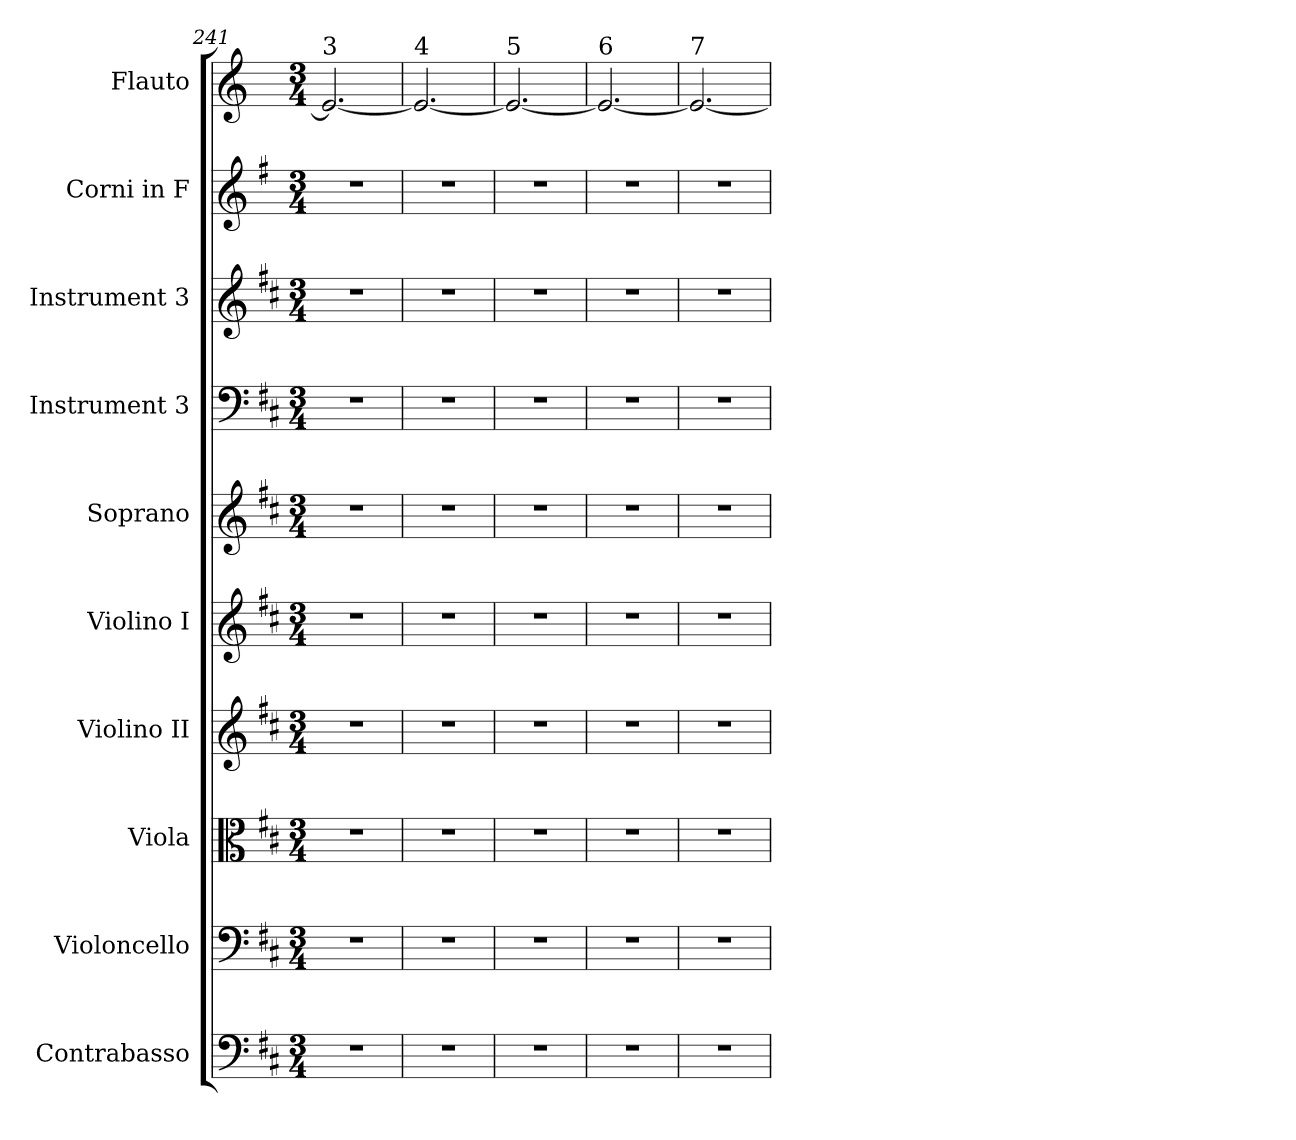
**kern	**kern	**kern	**kern	**kern	**kern	**kern	**kern	**kern	**kern
*part10	*part9	*part8	*part7	*part6	*part5	*part4	*part3	*part2	*part1
*staff10	*staff9	*staff8	*staff7	*staff6	*staff5	*staff4	*staff3	*staff2	*staff1
*I"Contrabasso	*I"Violoncello	*I"Viola	*I"Violino II	*I"Violino I	*I"Soprano	*I"Instrument 3	*I"Instrument 3	*I"Corni in F	*I"Flauto
*I'Cb.	*I'Vc.	*I'Vla.	*I'Vln. II	*I'Vln. I	*I'S	*	*	*I'Cor.	*I'Fl.
*clefF4	*clefF4	*clefC3	*clefG2	*clefG2	*clefG2	*clefF4	*clefG2	*clefG2	*clefG2
*ITrd1c2	*ITrd1c2	*ITrd1c2	*ITrd1c2	*ITrd1c2	*ITrd1c2	*ITrd1c2	*ITrd1c2	*ITrd4c7	*ITrd1c2
*k[]	*k[]	*k[]	*k[]	*k[]	*k[]	*k[]	*k[]	*k[]	*k[b-e-]
*C:	*C:	*C:	*C:	*C:	*C:	*C:	*C:	*C:	*B-:
*M3/4	*M3/4	*M3/4	*M3/4	*M3/4	*M3/4	*M3/4	*M3/4	*M3/4	*M3/4
=241	=241	=241	=241	=241	=241	=241	=241	=241	=241
!	!	!	!	!	!	!	!	!	!LO:TX:a:t=3
2.r	2.r	2.r	2.r	2.r	2.r	2.r	2.r	2.r	2.d/_<
!!LO:LB:g=z
=242	=242	=242	=242	=242	=242	=242	=242	=242	=242
!	!	!	!	!	!	!	!	!	!LO:TX:a:t=4
2.r	2.r	2.r	2.r	2.r	2.r	2.r	2.r	2.r	2.d/_<
=243	=243	=243	=243	=243	=243	=243	=243	=243	=243
!	!	!	!	!	!	!	!	!	!LO:TX:a:t=5
2.r	2.r	2.r	2.r	2.r	2.r	2.r	2.r	2.r	2.d/_<
=244	=244	=244	=244	=244	=244	=244	=244	=244	=244
!	!	!	!	!	!	!	!	!	!LO:TX:a:t=6
2.r	2.r	2.r	2.r	2.r	2.r	2.r	2.r	2.r	2.d/_<
=245	=245	=245	=245	=245	=245	=245	=245	=245	=245
!	!	!	!	!	!	!	!	!	!LO:TX:a:t=7
2.r	2.r	2.r	2.r	2.r	2.r	2.r	2.r	2.r	2.d/_<
=	=	=	=	=	=	=	=	=	=
*-	*-	*-	*-	*-	*-	*-	*-	*-	*-
